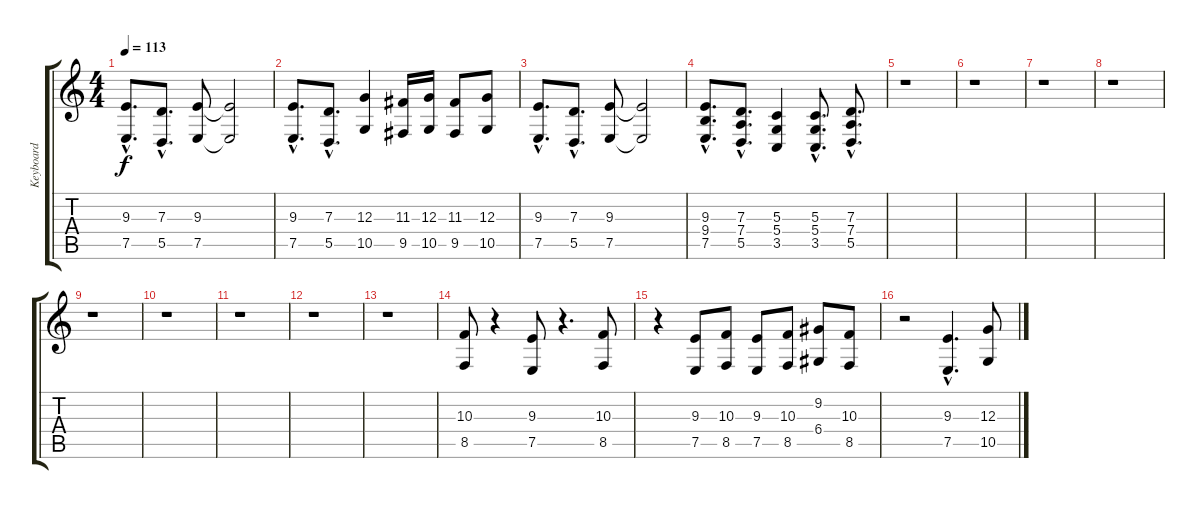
\track ("Keyboard" "Keyboard") {instrument choiraahs}
\staff {score tabs}
\tuning (E4 B3 G3 D3 A2 E2) {hide}
\ts (4 4)
\tempo 113
\clef g2
\ks c
(9.3{hac} 7.5{hac}).8{d dy f} (7.3{hac} 5.5{hac}).8{d} (9.3 7.5).8 (9.3{t} 7.5{t}).2 |
(9.3{hac} 7.5{hac}).8{d} (7.3{hac} 5.5{hac}).8{d} (12.3 10.5).4 (11.3 9.5).16 (12.3 10.5).16 (11.3 9.5).8 (12.3 10.5).8 |
(9.3{hac} 7.5{hac}).8{d} (7.3{hac} 5.5{hac}).8{d} (9.3 7.5).8 (9.3{t} 7.5{t}).2 |
(9.3{hac} 9.4{hac} 7.5{hac}).8{d} (7.3{hac} 7.4{hac} 5.5{hac}).8{d} (5.3 5.4 3.5).4 (5.3{hac} 5.4{hac} 3.5{hac}).8{d} (7.3{hac} 7.4{hac} 5.5{hac}).8{d} |
r.1 |
r.1 |
r.1 |
r.1 |
r.1 |
r.1 |
r.1 |
r.1 |
r.1 |
(10.3 8.5).8 r.4 (9.3 7.5).8 r.4{d} (10.3 8.5).8 |
r.4 (9.3 7.5).8 (10.3 8.5).8 (9.3 7.5).8 (10.3 8.5).8 (9.2 6.4).8 (10.3 8.5).8 |
r.2 (9.3{hac} 7.5{hac}).4{d} (12.3 10.5).8
